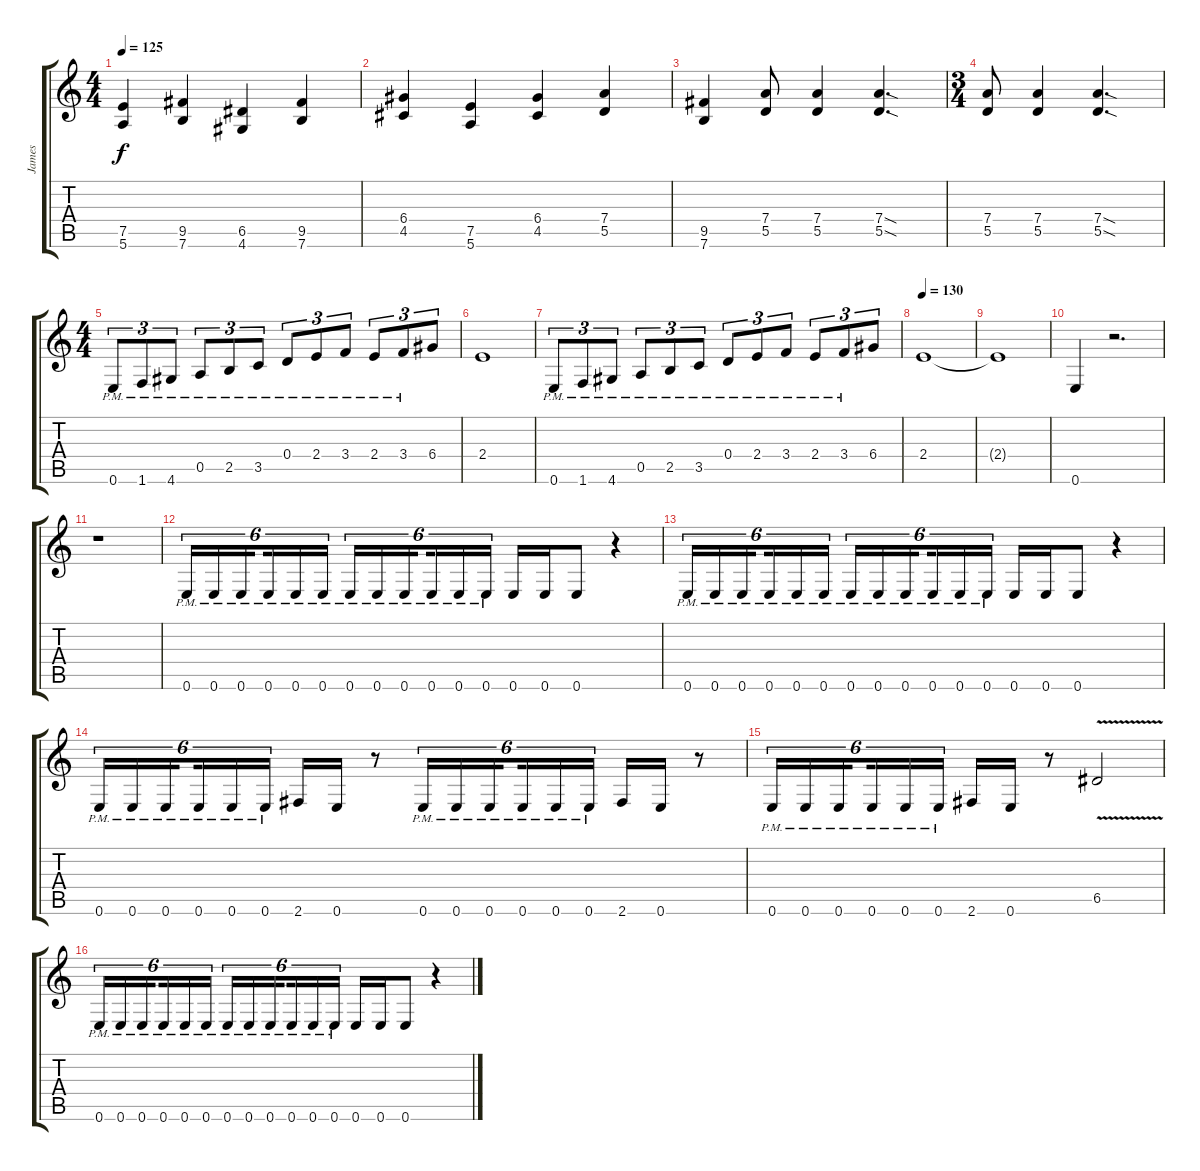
\track ("James" "James") {instrument distortionguitar}
\staff {score tabs}
\tuning (E4 B3 G3 D3 A2 E2) {hide}
\ts (4 4)
\tempo 125
\clef g2
\ks c
(7.5 5.6).4{dy f} (9.5 7.6).4 (6.5 4.6).4 (9.5 7.6).4 |
(6.4 4.5).4 (7.5 5.6).4 (6.4 4.5).4 (7.4 5.5).4 |
(9.5 7.6).4 (7.4 5.5).8 (7.4 5.5).4 (7.4{sod} 5.5{sod}).4{d} |
\ts (3 4)
(7.4 5.5).8 (7.4 5.5).4 (7.4{sod} 5.5{sod}).4{d} |
\ts (4 4)
0.6{pm}.8{tu (3 2)} 1.6{pm}.8{tu (3 2)} 4.6{pm}.8{tu (3 2)} 0.5{pm}.8{tu (3 2)} 2.5{pm}.8{tu (3 2)} 3.5{pm}.8{tu (3 2)} 0.4{pm}.8{tu (3 2)} 2.4{pm}.8{tu (3 2)} 3.4{pm}.8{tu (3 2)} 2.4{pm}.8{tu (3 2)} 3.4{pm}.8{tu (3 2)} 6.4.8{tu (3 2)} |
2.4.1 |
0.6{pm}.8{tu (3 2)} 1.6{pm}.8{tu (3 2)} 4.6{pm}.8{tu (3 2)} 0.5{pm}.8{tu (3 2)} 2.5{pm}.8{tu (3 2)} 3.5{pm}.8{tu (3 2)} 0.4{pm}.8{tu (3 2)} 2.4{pm}.8{tu (3 2)} 3.4{pm}.8{tu (3 2)} 2.4{pm}.8{tu (3 2)} 3.4{pm}.8{tu (3 2)} 6.4.8{tu (3 2)} |
\tempo 130
2.4.1 |
2.4{t}.1 |
0.6.4 r.2{d} |
r.1 |
0.6{pm}.16{tu (6 4)} 0.6{pm}.16{tu (6 4)} 0.6{pm}.16{tu (6 4) beam splitsecondary} 0.6{pm}.16{tu (6 4)} 0.6{pm}.16{tu (6 4)} 0.6{pm}.16{tu (6 4)} 0.6{pm}.16{tu (6 4)} 0.6{pm}.16{tu (6 4)} 0.6{pm}.16{tu (6 4) beam splitsecondary} 0.6{pm}.16{tu (6 4)} 0.6{pm}.16{tu (6 4)} 0.6{pm}.16{tu (6 4)} 0.6.16 0.6.16 0.6.8 r.4 |
0.6{pm}.16{tu (6 4)} 0.6{pm}.16{tu (6 4)} 0.6{pm}.16{tu (6 4) beam splitsecondary} 0.6{pm}.16{tu (6 4)} 0.6{pm}.16{tu (6 4)} 0.6{pm}.16{tu (6 4)} 0.6{pm}.16{tu (6 4)} 0.6{pm}.16{tu (6 4)} 0.6{pm}.16{tu (6 4) beam splitsecondary} 0.6{pm}.16{tu (6 4)} 0.6{pm}.16{tu (6 4)} 0.6{pm}.16{tu (6 4)} 0.6.16 0.6.16 0.6.8 r.4 |
0.6{pm}.16{tu (6 4)} 0.6{pm}.16{tu (6 4)} 0.6{pm}.16{tu (6 4) beam splitsecondary} 0.6{pm}.16{tu (6 4)} 0.6{pm}.16{tu (6 4)} 0.6{pm}.16{tu (6 4)} 2.6.16 0.6.16 r.8 0.6{pm}.16{tu (6 4)} 0.6{pm}.16{tu (6 4)} 0.6{pm}.16{tu (6 4) beam splitsecondary} 0.6{pm}.16{tu (6 4)} 0.6{pm}.16{tu (6 4)} 0.6{pm}.16{tu (6 4)} 2.6.16 0.6.16 r.8 |
0.6{pm}.16{tu (6 4)} 0.6{pm}.16{tu (6 4)} 0.6{pm}.16{tu (6 4) beam splitsecondary} 0.6{pm}.16{tu (6 4)} 0.6{pm}.16{tu (6 4)} 0.6{pm}.16{tu (6 4)} 2.6.16 0.6.16 r.8 6.5{v}.2 |
0.6{pm}.16{tu (6 4)} 0.6{pm}.16{tu (6 4)} 0.6{pm}.16{tu (6 4) beam splitsecondary} 0.6{pm}.16{tu (6 4)} 0.6{pm}.16{tu (6 4)} 0.6{pm}.16{tu (6 4)} 0.6{pm}.16{tu (6 4)} 0.6{pm}.16{tu (6 4)} 0.6{pm}.16{tu (6 4) beam splitsecondary} 0.6{pm}.16{tu (6 4)} 0.6{pm}.16{tu (6 4)} 0.6{pm}.16{tu (6 4)} 0.6.16 0.6.16 0.6.8 r.4
